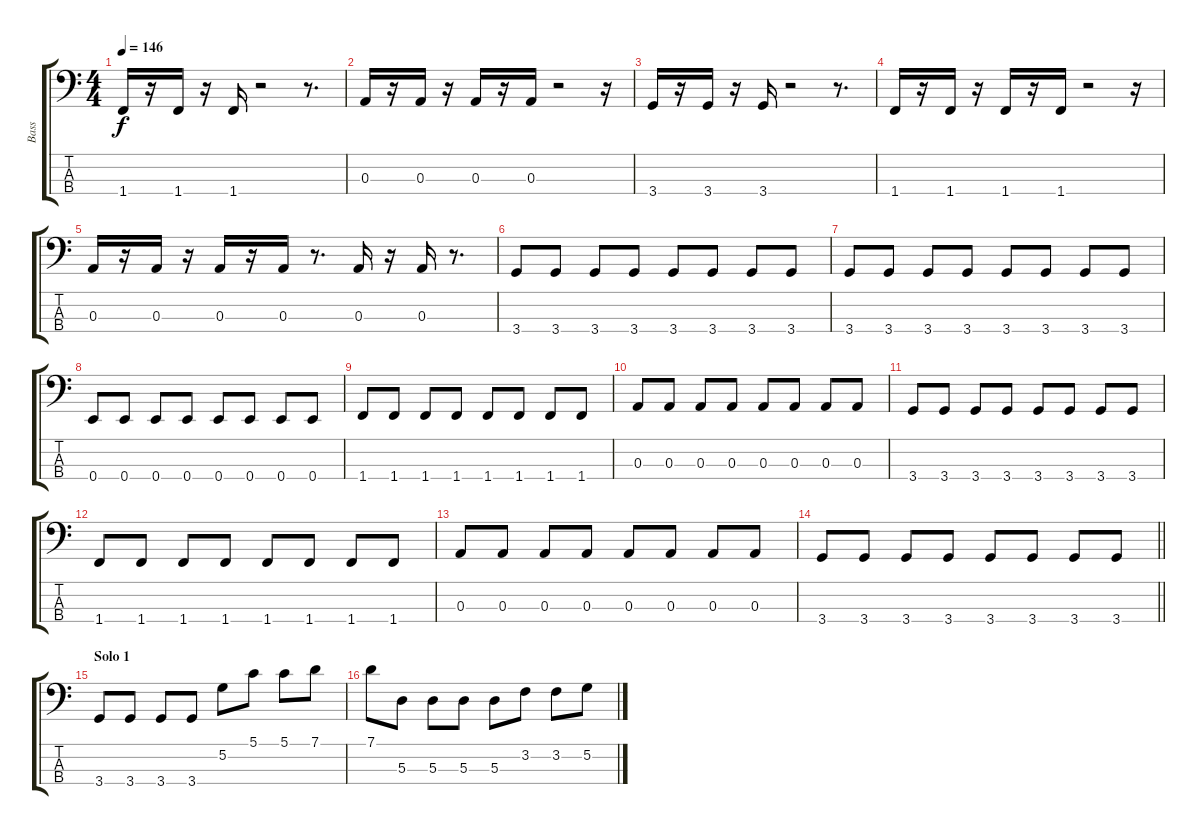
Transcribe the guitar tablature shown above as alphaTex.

\track ("Bass" "Bass") {instrument electricbasspick}
\staff {score tabs}
\tuning (G2 D2 A1 E1) {hide}
\ts (4 4)
\tempo 146
\clef f4
\ks c
1.4.16{dy f} r.16 1.4.16 r.16 1.4.16 r.2 r.8{d} |
0.3.16 r.16 0.3.16 r.16 0.3.16 r.16 0.3.16 r.2 r.16 |
3.4.16 r.16 3.4.16 r.16 3.4.16 r.2 r.8{d} |
1.4.16 r.16 1.4.16 r.16 1.4.16 r.16 1.4.16 r.2 r.16 |
0.3.16 r.16 0.3.16 r.16 0.3.16 r.16 0.3.16 r.8{d} 0.3.16 r.16 0.3.16 r.8{d} |
3.4.8 3.4.8 3.4.8 3.4.8 3.4.8 3.4.8 3.4.8 3.4.8 |
3.4.8 3.4.8 3.4.8 3.4.8 3.4.8 3.4.8 3.4.8 3.4.8 |
0.4.8 0.4.8 0.4.8 0.4.8 0.4.8 0.4.8 0.4.8 0.4.8 |
1.4.8 1.4.8 1.4.8 1.4.8 1.4.8 1.4.8 1.4.8 1.4.8 |
0.3.8 0.3.8 0.3.8 0.3.8 0.3.8 0.3.8 0.3.8 0.3.8 |
3.4.8 3.4.8 3.4.8 3.4.8 3.4.8 3.4.8 3.4.8 3.4.8 |
1.4.8 1.4.8 1.4.8 1.4.8 1.4.8 1.4.8 1.4.8 1.4.8 |
0.3.8 0.3.8 0.3.8 0.3.8 0.3.8 0.3.8 0.3.8 0.3.8 |
\barLineRight lightlight
3.4.8 3.4.8 3.4.8 3.4.8 3.4.8 3.4.8 3.4.8 3.4.8 |
\section ("" "Solo 1")
3.4.8 3.4.8 3.4.8 3.4.8 5.2.8 5.1.8 5.1.8 7.1.8 |
7.1.8 5.3.8 5.3.8 5.3.8 5.3.8 3.2.8 3.2.8 5.2.8
